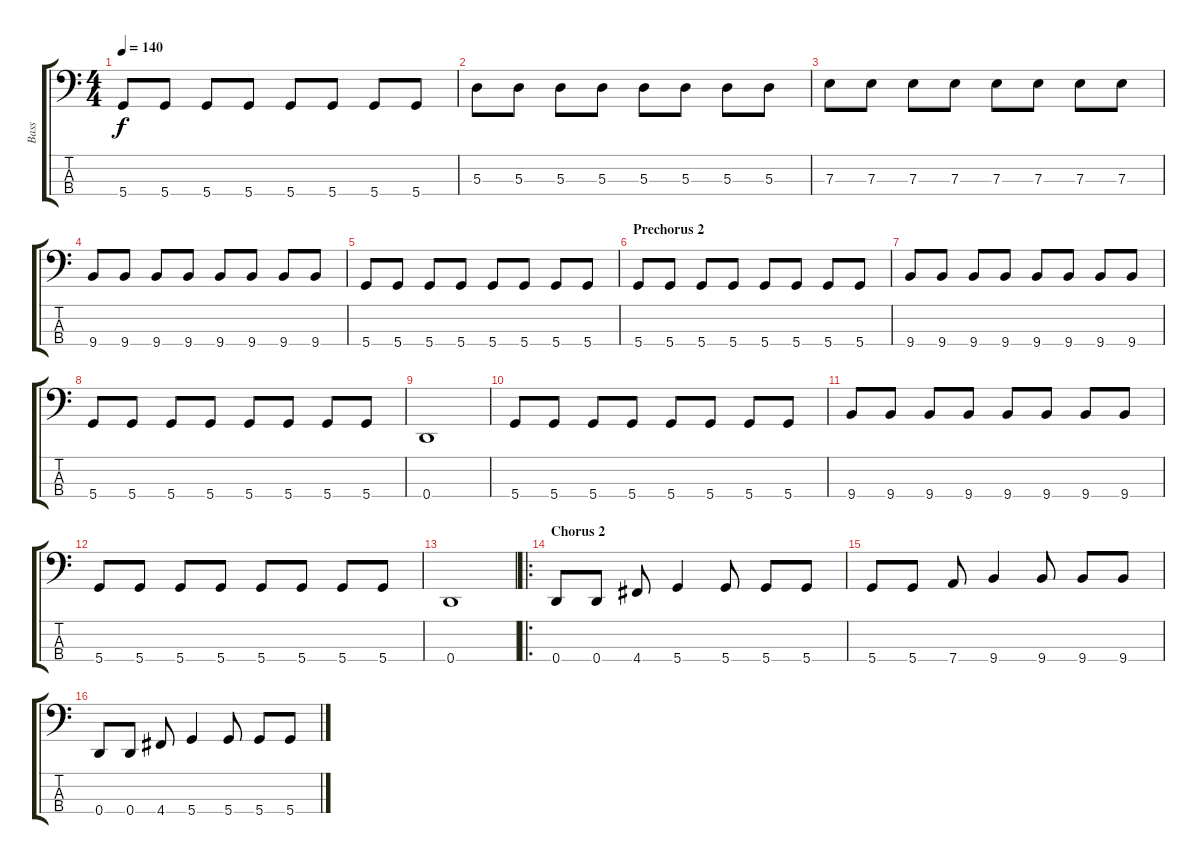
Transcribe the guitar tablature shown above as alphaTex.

\track ("Bass" "Bass") {instrument electricbasspick}
\staff {score tabs}
\tuning (G2 D2 A1 D1) {hide}
\ts (4 4)
\tempo 140
\clef f4
\ks c
5.4.8{dy f} 5.4.8 5.4.8 5.4.8 5.4.8 5.4.8 5.4.8 5.4.8 |
5.3.8 5.3.8 5.3.8 5.3.8 5.3.8 5.3.8 5.3.8 5.3.8 |
7.3.8 7.3.8 7.3.8 7.3.8 7.3.8 7.3.8 7.3.8 7.3.8 |
9.4.8 9.4.8 9.4.8 9.4.8 9.4.8 9.4.8 9.4.8 9.4.8 |
5.4.8 5.4.8 5.4.8 5.4.8 5.4.8 5.4.8 5.4.8 5.4.8 |
\section ("" "Prechorus 2")
5.4.8 5.4.8 5.4.8 5.4.8 5.4.8 5.4.8 5.4.8 5.4.8 |
9.4.8 9.4.8 9.4.8 9.4.8 9.4.8 9.4.8 9.4.8 9.4.8 |
5.4.8 5.4.8 5.4.8 5.4.8 5.4.8 5.4.8 5.4.8 5.4.8 |
0.4.1 |
5.4.8 5.4.8 5.4.8 5.4.8 5.4.8 5.4.8 5.4.8 5.4.8 |
9.4.8 9.4.8 9.4.8 9.4.8 9.4.8 9.4.8 9.4.8 9.4.8 |
5.4.8 5.4.8 5.4.8 5.4.8 5.4.8 5.4.8 5.4.8 5.4.8 |
0.4.1 |
\ro
\section ("" "Chorus 2")
0.4.8 0.4.8 4.4.8 5.4.4 5.4.8 5.4.8 5.4.8 |
5.4.8 5.4.8 7.4.8 9.4.4 9.4.8 9.4.8 9.4.8 |
0.4.8 0.4.8 4.4.8 5.4.4 5.4.8 5.4.8 5.4.8
